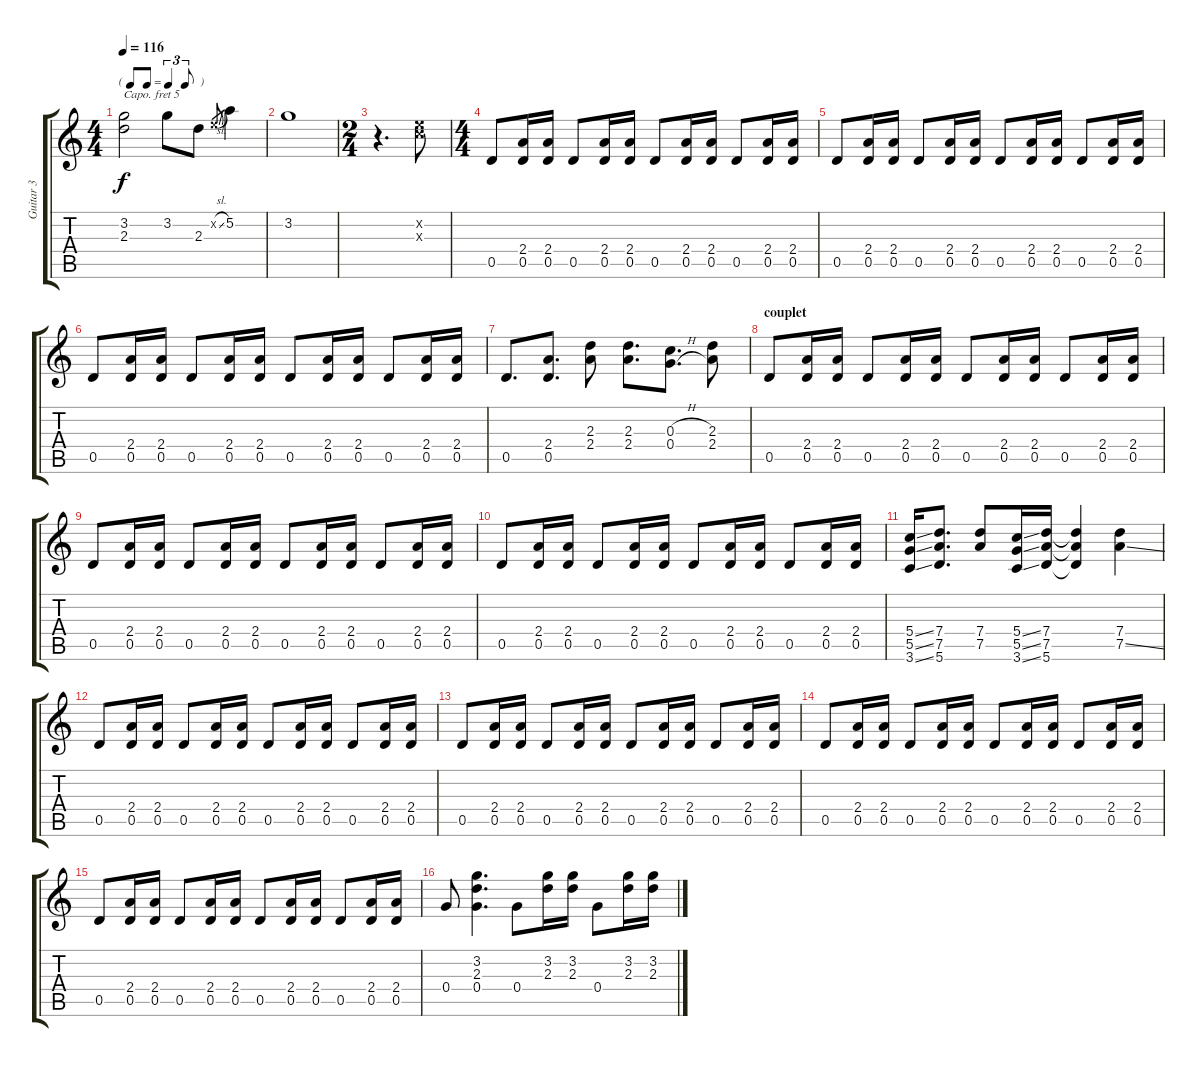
\track ("Guitar 3" "Guitar 3") {instrument electricguitarclean}
\staff {score tabs}
\capo 5
\tuning (E4 B3 G3 D3 A2 E2) {hide}
\ts (4 4)
\tf triplet8th
\tempo 116
\clef g2
\ks c
(3.2 2.3).2{dy f} 3.2.8 2.3.8 0.2{sl x}.8{gr} 5.2.4 |
3.2.1 |
\ts (2 4)
r.4{d} (0.2{x} 0.3{x}).8 |
\ts (4 4)
0.5.8{volume 4 instrument electricguitarclean} (2.4 0.5).16{volume 13 instrument electricguitarclean} (2.4 0.5).16 0.5.8 (2.4 0.5).16 (2.4 0.5).16 0.5.8 (2.4 0.5).16 (2.4 0.5).16 0.5.8 (2.4 0.5).16 (2.4 0.5).16 |
0.5.8 (2.4 0.5).16 (2.4 0.5).16 0.5.8 (2.4 0.5).16 (2.4 0.5).16 0.5.8 (2.4 0.5).16 (2.4 0.5).16 0.5.8 (2.4 0.5).16 (2.4 0.5).16 |
0.5.8 (2.4 0.5).16 (2.4 0.5).16 0.5.8 (2.4 0.5).16 (2.4 0.5).16 0.5.8 (2.4 0.5).16 (2.4 0.5).16 0.5.8 (2.4 0.5).16 (2.4 0.5).16 |
0.5.8{d} (2.4 0.5).8{d} (2.3 2.4).8 (2.3 2.4).8{d} (0.3{h} 0.4{h}).8{d} (2.3 2.4).8 |
\section ("" "couplet")
0.5.8 (2.4 0.5).16 (2.4 0.5).16 0.5.8 (2.4 0.5).16 (2.4 0.5).16 0.5.8 (2.4 0.5).16 (2.4 0.5).16 0.5.8 (2.4 0.5).16 (2.4 0.5).16 |
0.5.8 (2.4 0.5).16 (2.4 0.5).16 0.5.8 (2.4 0.5).16 (2.4 0.5).16 0.5.8 (2.4 0.5).16 (2.4 0.5).16 0.5.8 (2.4 0.5).16 (2.4 0.5).16 |
0.5.8 (2.4 0.5).16 (2.4 0.5).16 0.5.8 (2.4 0.5).16 (2.4 0.5).16 0.5.8 (2.4 0.5).16 (2.4 0.5).16 0.5.8 (2.4 0.5).16 (2.4 0.5).16 |
(5.4{ss} 5.5{ss} 3.6{ss}).16{volume 13 instrument distortionguitar} (7.4 7.5 5.6).8{d} (7.4 7.5).8 (5.4{ss} 5.5{ss} 3.6{ss}).16 (7.4 7.5 5.6).16 (7.4{t} 7.5{t} 5.6{t}).4 (7.4 7.5{ss}).4 |
0.5.8{volume 9 instrument electricguitarclean} (2.4 0.5).16 (2.4 0.5).16 0.5.8 (2.4 0.5).16 (2.4 0.5).16 0.5.8 (2.4 0.5).16 (2.4 0.5).16 0.5.8 (2.4 0.5).16 (2.4 0.5).16 |
0.5.8 (2.4 0.5).16 (2.4 0.5).16 0.5.8 (2.4 0.5).16 (2.4 0.5).16 0.5.8 (2.4 0.5).16 (2.4 0.5).16 0.5.8 (2.4 0.5).16 (2.4 0.5).16 |
0.5.8 (2.4 0.5).16 (2.4 0.5).16 0.5.8 (2.4 0.5).16 (2.4 0.5).16 0.5.8 (2.4 0.5).16 (2.4 0.5).16 0.5.8 (2.4 0.5).16 (2.4 0.5).16 |
0.5.8 (2.4 0.5).16 (2.4 0.5).16 0.5.8 (2.4 0.5).16 (2.4 0.5).16 0.5.8 (2.4 0.5).16 (2.4 0.5).16 0.5.8 (2.4 0.5).16 (2.4 0.5).16 |
0.4.8 (3.2 2.3 0.4).4{d} 0.4.8 (3.2 2.3).16 (3.2 2.3).16 0.4.8 (3.2 2.3).16 (3.2 2.3).16
